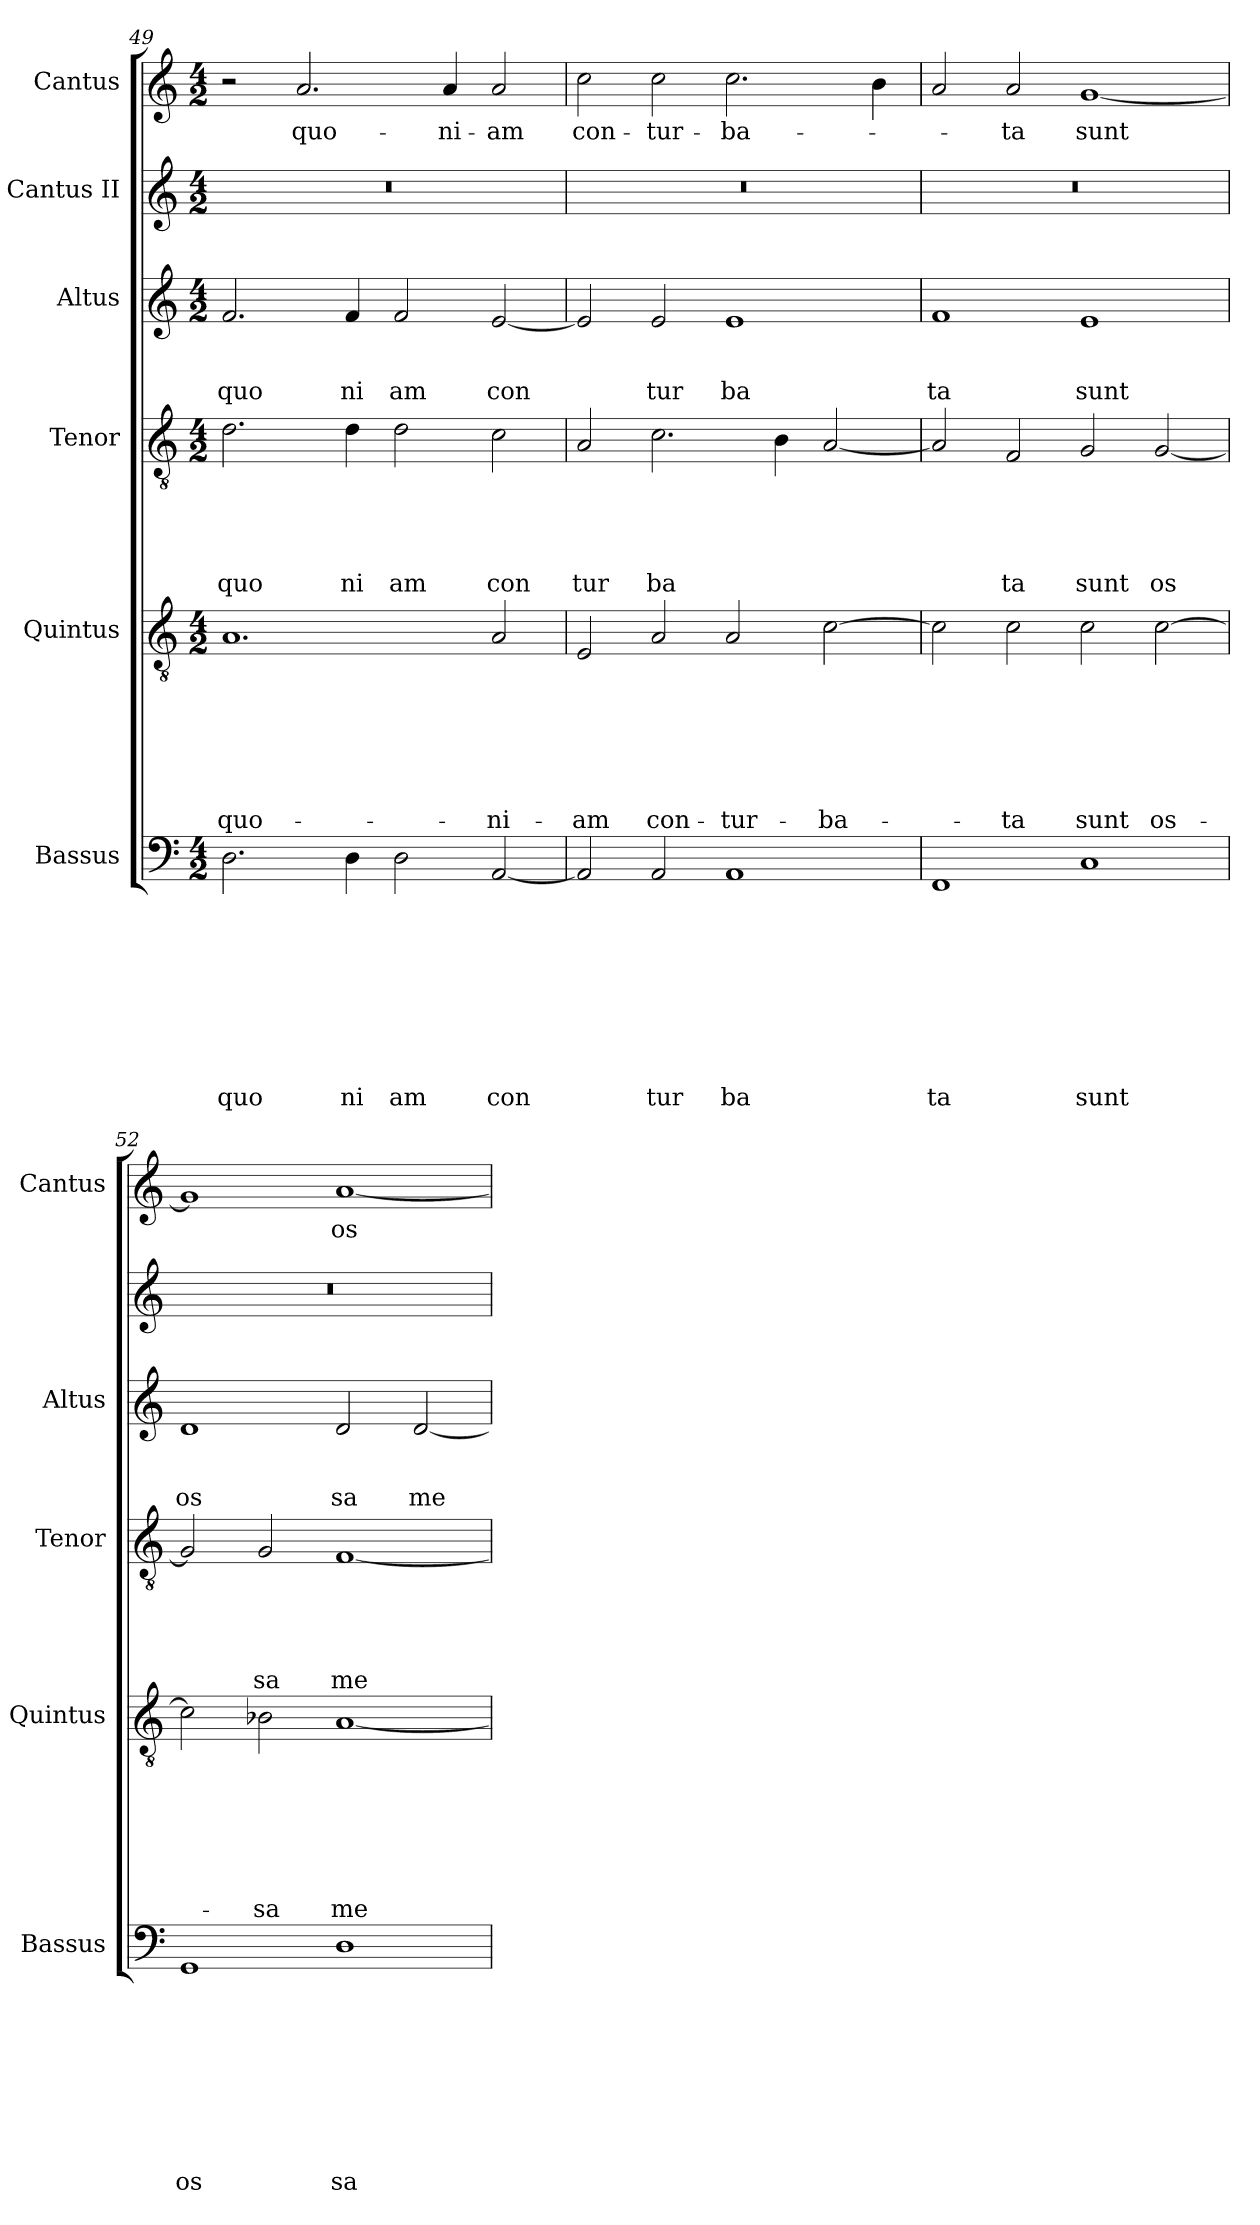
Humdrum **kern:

**kern	**text	**text	**text	**text	**text	**text	**text	**text	**text	**kern	**text	**text	**text	**text	**text	**text	**text	**kern	**text	**text	**text	**text	**text	**kern	**text	**text	**text	**kern	**kern	**text
*part6	*part6	*part6	*part6	*part6	*part6	*part6	*part6	*part6	*part6	*part5	*part5	*part5	*part5	*part5	*part5	*part5	*part5	*part4	*part4	*part4	*part4	*part4	*part4	*part3	*part3	*part3	*part3	*part2	*part1	*part1
*staff6	*staff6	*staff6	*staff6	*staff6	*staff6	*staff6	*staff6	*staff6	*staff6	*staff5	*staff5	*staff5	*staff5	*staff5	*staff5	*staff5	*staff5	*staff4	*staff4	*staff4	*staff4	*staff4	*staff4	*staff3	*staff3	*staff3	*staff3	*staff2	*staff1	*staff1
*I"Bassus	*	*	*	*	*	*	*	*	*	*I"Quintus	*	*	*	*	*	*	*	*I"Tenor	*	*	*	*	*	*I"Altus	*	*	*	*I"Cantus II	*I"Cantus	*
*I'Bassus	*	*	*	*	*	*	*	*	*	*I'Quintus	*	*	*	*	*	*	*	*I'Tenor	*	*	*	*	*	*I'Altus	*	*	*	*	*I'Cantus	*
*clefF4	*	*	*	*	*	*	*	*	*	*clefGv2	*	*	*	*	*	*	*	*clefGv2	*	*	*	*	*	*clefG2	*	*	*	*clefG2	*clefG2	*
*k[]	*	*	*	*	*	*	*	*	*	*k[]	*	*	*	*	*	*	*	*k[]	*	*	*	*	*	*k[]	*	*	*	*k[]	*k[]	*
*C:	*	*	*	*	*	*	*	*	*	*C:	*	*	*	*	*	*	*	*C:	*	*	*	*	*	*C:	*	*	*	*C:	*C:	*
*M4/2	*	*	*	*	*	*	*	*	*	*M4/2	*	*	*	*	*	*	*	*M4/2	*	*	*	*	*	*M4/2	*	*	*	*M4/2	*M4/2	*
=49	=49	=49	=49	=49	=49	=49	=49	=49	=49	=49	=49	=49	=49	=49	=49	=49	=49	=49	=49	=49	=49	=49	=49	=49	=49	=49	=49	=49	=49	=49
!	!	!	!	!	!	!	!	!	!LO:LY:b	!	!	!	!	!	!	!	!LO:LY:b	!	!	!	!	!	!LO:LY:b	!	!	!	!LO:LY:b	!	!	!
2.D\	.	.	.	.	.	.	.	.	quo	1.A	.	.	.	.	.	.	quo-	2.d\	.	.	.	.	quo	2.f/	.	.	quo	0r	2r	.
!	!	!	!	!	!	!	!	!	!	!	!	!	!	!	!	!	!	!	!	!	!	!	!	!	!	!	!	!	!	!LO:LY:b
.	.	.	.	.	.	.	.	.	.	.	.	.	.	.	.	.	.	.	.	.	.	.	.	.	.	.	.	.	2.a/	quo-
!	!	!	!	!	!	!	!	!	!LO:LY:b	!	!	!	!	!	!	!	!	!	!	!	!	!	!LO:LY:b	!	!	!	!LO:LY:b	!	!	!
4D\	.	.	.	.	.	.	.	.	ni	.	.	.	.	.	.	.	.	4d\	.	.	.	.	ni	4f/	.	.	ni	.	.	.
!	!	!	!	!	!	!	!	!	!LO:LY:b	!	!	!	!	!	!	!	!	!	!	!	!	!	!LO:LY:b	!	!	!	!LO:LY:b	!	!	!
2D\	.	.	.	.	.	.	.	.	am	.	.	.	.	.	.	.	.	2d\	.	.	.	.	am	2f/	.	.	am	.	.	.
!	!	!	!	!	!	!	!	!	!	!	!	!	!	!	!	!	!	!	!	!	!	!	!	!	!	!	!	!	!	!LO:LY:b
.	.	.	.	.	.	.	.	.	.	.	.	.	.	.	.	.	.	.	.	.	.	.	.	.	.	.	.	.	4a/	-ni-
!	!	!	!	!	!	!	!	!	!LO:LY:b	!	!	!	!	!	!	!	!LO:LY:b	!	!	!	!	!	!LO:LY:b	!	!	!	!LO:LY:b	!	!	!LO:LY:b
[<2AA/	.	.	.	.	.	.	.	.	con	2A/	.	.	.	.	.	.	-ni-	2c\	.	.	.	.	con	[<2e/	.	.	con	.	2a/	-am
=50	=50	=50	=50	=50	=50	=50	=50	=50	=50	=50	=50	=50	=50	=50	=50	=50	=50	=50	=50	=50	=50	=50	=50	=50	=50	=50	=50	=50	=50	=50
!	!	!	!	!	!	!	!	!	!	!	!	!	!	!	!	!	!LO:LY:b	!	!	!	!	!	!LO:LY:b	!	!	!	!	!	!	!LO:LY:b
2AA/]	.	.	.	.	.	.	.	.	.	2E/	.	.	.	.	.	.	-am	2A/	.	.	.	.	tur	2e/]	.	.	.	0r	2cc\	con-
!	!	!	!	!	!	!	!	!	!LO:LY:b	!	!	!	!	!	!	!	!LO:LY:b	!	!	!	!	!	!LO:LY:b	!	!	!	!LO:LY:b	!	!	!LO:LY:b
2AA/	.	.	.	.	.	.	.	.	tur	2A/	.	.	.	.	.	.	con-	2.c\	.	.	.	.	ba	2e/	.	.	tur	.	2cc\	-tur-
!	!	!	!	!	!	!	!	!	!LO:LY:b	!	!	!	!	!	!	!	!LO:LY:b	!	!	!	!	!	!	!	!	!	!LO:LY:b	!	!	!LO:LY:b
1AA	.	.	.	.	.	.	.	.	ba	2A/	.	.	.	.	.	.	-tur-	.	.	.	.	.	.	1e	.	.	ba	.	2.cc\	-ba-
.	.	.	.	.	.	.	.	.	.	.	.	.	.	.	.	.	.	4B\	.	.	.	.	.	.	.	.	.	.	.	.
!	!	!	!	!	!	!	!	!	!	!	!	!	!	!	!	!	!LO:LY:b	!	!	!	!	!	!	!	!	!	!	!	!	!
.	.	.	.	.	.	.	.	.	.	[>2c\	.	.	.	.	.	.	-ba-	[<2A/	.	.	.	.	.	.	.	.	.	.	.	.
.	.	.	.	.	.	.	.	.	.	.	.	.	.	.	.	.	.	.	.	.	.	.	.	.	.	.	.	.	4b\	.
=51	=51	=51	=51	=51	=51	=51	=51	=51	=51	=51	=51	=51	=51	=51	=51	=51	=51	=51	=51	=51	=51	=51	=51	=51	=51	=51	=51	=51	=51	=51
!	!	!	!	!	!	!	!	!	!LO:LY:b	!	!	!	!	!	!	!	!	!	!	!	!	!	!	!	!	!	!LO:LY:b	!	!	!
1FF	.	.	.	.	.	.	.	.	ta	2c\]	.	.	.	.	.	.	.	2A/]	.	.	.	.	.	1f	.	.	ta	0r	2a/	.
!	!	!	!	!	!	!	!	!	!	!	!	!	!	!	!	!	!LO:LY:b	!	!	!	!	!	!LO:LY:b	!	!	!	!	!	!	!LO:LY:b
.	.	.	.	.	.	.	.	.	.	2c\	.	.	.	.	.	.	-ta	2F/	.	.	.	.	ta	.	.	.	.	.	2a/	-ta
!	!	!	!	!	!	!	!	!	!LO:LY:b	!	!	!	!	!	!	!	!LO:LY:b	!	!	!	!	!	!LO:LY:b	!	!	!	!LO:LY:b	!	!	!LO:LY:b
1C	.	.	.	.	.	.	.	.	sunt	2c\	.	.	.	.	.	.	sunt	2G/	.	.	.	.	sunt	1e	.	.	sunt	.	[<1g	sunt
!	!	!	!	!	!	!	!	!	!	!	!	!	!	!	!	!	!LO:LY:b	!	!	!	!	!	!LO:LY:b	!	!	!	!	!	!	!
.	.	.	.	.	.	.	.	.	.	[>2c\	.	.	.	.	.	.	os-	[<2G/	.	.	.	.	os	.	.	.	.	.	.	.
=52	=52	=52	=52	=52	=52	=52	=52	=52	=52	=52	=52	=52	=52	=52	=52	=52	=52	=52	=52	=52	=52	=52	=52	=52	=52	=52	=52	=52	=52	=52
!	!	!	!	!	!	!	!	!	!LO:LY:b	!	!	!	!	!	!	!	!	!	!	!	!	!	!	!	!	!	!LO:LY:b	!	!	!
1GG	.	.	.	.	.	.	.	.	os	2c\]	.	.	.	.	.	.	.	2G/]	.	.	.	.	.	1d	.	.	os	0r	1g]	.
!	!	!	!	!	!	!	!	!	!	!	!	!	!	!	!	!	!LO:LY:b	!	!	!	!	!	!LO:LY:b	!	!	!	!	!	!	!
.	.	.	.	.	.	.	.	.	.	2B-X\	.	.	.	.	.	.	-sa	2G/	.	.	.	.	sa	.	.	.	.	.	.	.
!	!	!	!	!	!	!	!	!	!LO:LY:b	!	!	!	!	!	!	!	!LO:LY:b	!	!	!	!	!	!LO:LY:b	!	!	!	!LO:LY:b	!	!	!LO:LY:b
1D	.	.	.	.	.	.	.	.	sa	[<1A	.	.	.	.	.	.	me-	[<1F	.	.	.	.	me	2d/	.	.	sa	.	[<1a	os-
!	!	!	!	!	!	!	!	!	!	!	!	!	!	!	!	!	!	!	!	!	!	!	!	!	!	!	!LO:LY:b	!	!	!
.	.	.	.	.	.	.	.	.	.	.	.	.	.	.	.	.	.	.	.	.	.	.	.	[<2d/	.	.	me	.	.	.
=	=	=	=	=	=	=	=	=	=	=	=	=	=	=	=	=	=	=	=	=	=	=	=	=	=	=	=	=	=	=
*-	*-	*-	*-	*-	*-	*-	*-	*-	*-	*-	*-	*-	*-	*-	*-	*-	*-	*-	*-	*-	*-	*-	*-	*-	*-	*-	*-	*-	*-	*-
